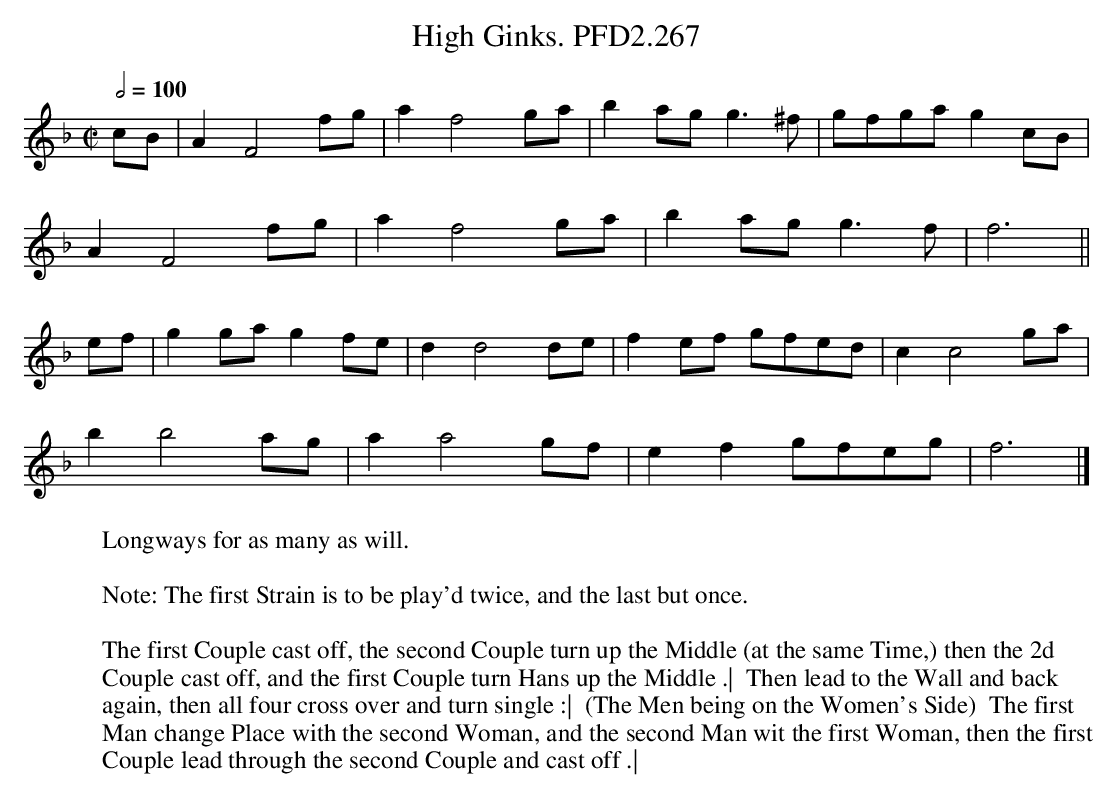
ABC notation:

X:1
T:High Ginks. PFD2.267
W:Longways for as many as will.
L:1/4
M:C|
Q:1/2=100
K:F
c/B/|AF2 f/g/|af2 g/a/|b a/g/ g>^f|g/f/g/a/ g c/B/|
AF2 f/g/|af2 g/a/|b a/g/ g>f|f3||
e/f/|g g/a/ g f/e/|dd2 d/e/|f e/f/ g/f/e/d/|cc2 g/a/|
bb2 a/g/|aa2 g/f/|ef g/f/e/g/|f3 |]
W:
W: Note: The first Strain is to be play'd twice, and the last but once.
W:
W: The first Couple cast off, the second Couple turn up the Middle (at the same Time,) then the 2d
W: Couple cast off, and the first Couple turn Hans up the Middle .|  Then lead to the Wall and back
W: again, then all four cross over and turn single :|  (The Men being on the Women's Side)  The first
W: Man change Place with the second Woman, and the second Man wit the first Woman, then the first
W: Couple lead through the second Couple and cast off .|
